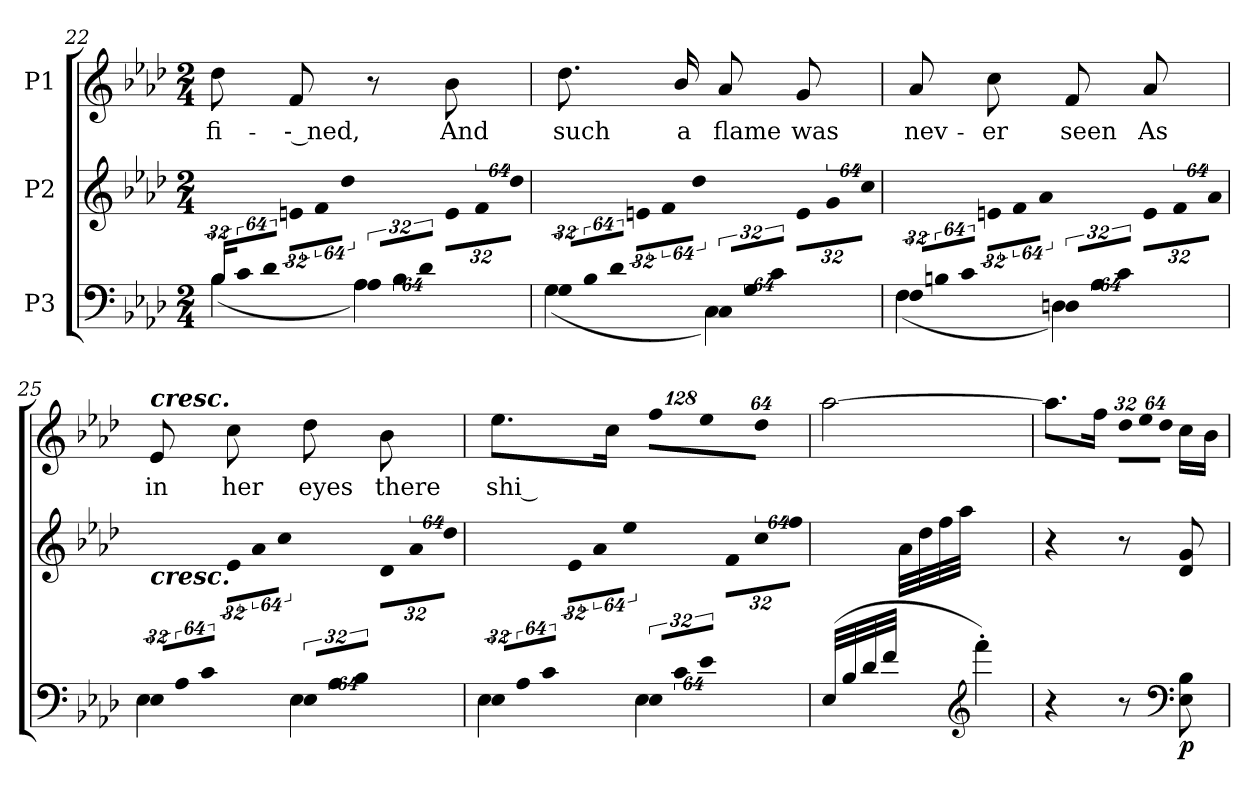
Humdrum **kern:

**kern	**dynam	**kern	**kern	**text
*part3	*part3	*part2	*part1	*part1
*staff3	*staff3	*staff2	*staff1	*staff1
*I"P3	*	*I"P2	*I"P1	*
!!LO:PB:g=z
*clefF4	*	*clefG2	*clefG2	*
*k[b-e-a-d-]	*	*k[b-e-a-d-]	*k[b-e-a-d-]	*
*A-:	*	*A-:	*A-:	*
*M2/4	*	*M2/4	*M2/4	*
=22	=22	=22	=22	=22
!LO:N:vis=16	!	!	!	!
*^	*	*	*	*
!	!	!	!	!	!LO:LY:b:color=#000000
(512%21B-i/LL	(4B-i\	.	32ryy	8dd-i\	- fi-
.	.	.	128ryy	.	.
.	.	.	512ryy	.	.
!LO:N:vis=16	!	!	!	!	!
1024%43ci/	.	.	32ryy	.	.
.	.	.	128ryy	.	.
.	.	.	512.ryy	.	.
!LO:N:vis=16	!	!	!	!	!
1024%43d-i/JJ	.	.	32ryy	.	.
.	.	.	128ryy	.	.
.	.	.	512.ryy	.	.
!	!	!	!LO:N:vis=16	!	!
!	!	!	!	!	!LO:LY:b:color=#000000
32ryy	.	.	512%21eni\LL	8f<i/	-- ned,
128ryy	.	.	.	.	.
512ryy	.	.	.	.	.
!	!	!	!LO:N:vis=16	!	!
32ryy	.	.	1024%43fi\	.	.
128ryy	.	.	.	.	.
512.ryy	.	.	.	.	.
!	!	!	!LO:N:vis=16	!	!
32ryy	.	.	1024%43dd-i\JJ	.	.
128ryy	.	.	.	.	.
512.ryy)	.	.	.	.	.
!LO:N:vis=16	!	!	!	!	!
(512%21A-i/LL	4A-i\)	.	32ryy	8r	.
.	.	.	128ryy	.	.
.	.	.	512ryy	.	.
!LO:N:vis=16	!	!	!	!	!
1024%43B-i/	.	.	32ryy	.	.
.	.	.	128ryy	.	.
.	.	.	512.ryy	.	.
!LO:N:vis=16	!	!	!	!	!
1024%43d-i/JJ	.	.	32ryy	.	.
.	.	.	128ryy	.	.
.	.	.	512.ryy	.	.
!	!	!	!LO:N:vis=16	!	!
!	!	!	!	!	!LO:LY:b:color=#000000
32ryy	.	.	512%21ei\LL	8b-i\	And
128ryy	.	.	.	.	.
512ryy	.	.	.	.	.
!	!	!	!LO:N:vis=16	!	!
32ryy	.	.	1024%43fi\	.	.
128ryy	.	.	.	.	.
512.ryy	.	.	.	.	.
!	!	!	!LO:N:vis=16	!	!
32ryy	.	.	1024%43dd-i\JJ	.	.
128ryy	.	.	.	.	.
512.ryy)	.	.	.	.	.
=23	=23	=23	=23	=23	=23
!LO:N:vis=16	!	!	!	!	!
!	!	!	!	!	!LO:LY:b:color=#000000
(512%21Gi/LL	(4Gi\	.	32ryy	8.dd-i\	such
.	.	.	128ryy	.	.
.	.	.	512ryy	.	.
!LO:N:vis=16	!	!	!	!	!
1024%43B-i/	.	.	32ryy	.	.
.	.	.	128ryy	.	.
.	.	.	512.ryy	.	.
!LO:N:vis=16	!	!	!	!	!
1024%43d-i/JJ	.	.	32ryy	.	.
.	.	.	128ryy	.	.
.	.	.	512.ryy	.	.
!	!	!	!LO:N:vis=16	!	!
32ryy	.	.	512%21eni\LL	.	.
128ryy	.	.	.	.	.
512ryy	.	.	.	.	.
!	!	!	!LO:N:vis=16	!	!
32ryy	.	.	1024%43fi\	.	.
!	!	!	!	!	!LO:LY:b:color=#000000
.	.	.	.	16b-i/	a
128ryy	.	.	.	.	.
512.ryy	.	.	.	.	.
!	!	!	!LO:N:vis=16	!	!
32ryy	.	.	1024%43dd-i\JJ	.	.
128ryy	.	.	.	.	.
512.ryy)	.	.	.	.	.
!LO:N:vis=16	!	!	!	!	!
!	!	!	!	!	!LO:LY:b:color=#000000
(512%21Ci/LL	4Ci\)	.	32ryy	8a-i/	flame
.	.	.	128ryy	.	.
.	.	.	512ryy	.	.
!LO:N:vis=16	!	!	!	!	!
1024%43Gi/	.	.	32ryy	.	.
.	.	.	128ryy	.	.
.	.	.	512.ryy	.	.
!LO:N:vis=16	!	!	!	!	!
1024%43ci/JJ	.	.	32ryy	.	.
.	.	.	128ryy	.	.
.	.	.	512.ryy	.	.
!	!	!	!LO:N:vis=16	!	!
!	!	!	!	!	!LO:LY:b:color=#000000
32ryy	.	.	512%21ei\LL	8gi/	was
128ryy	.	.	.	.	.
512ryy	.	.	.	.	.
!	!	!	!LO:N:vis=16	!	!
32ryy	.	.	1024%43gi\	.	.
128ryy	.	.	.	.	.
512.ryy	.	.	.	.	.
!	!	!	!LO:N:vis=16	!	!
32ryy	.	.	1024%43cci\JJ	.	.
128ryy	.	.	.	.	.
512.ryy)	.	.	.	.	.
=24	=24	=24	=24	=24	=24
!LO:N:vis=16	!	!	!	!	!
!	!	!	!	!	!LO:LY:b:color=#000000
(512%21Fi/LL	(4Fi\	.	32ryy	8a-i/	nev-
.	.	.	128ryy	.	.
.	.	.	512ryy	.	.
!LO:N:vis=16	!	!	!	!	!
1024%43Bni/	.	.	32ryy	.	.
.	.	.	128ryy	.	.
.	.	.	512.ryy	.	.
!LO:N:vis=16	!	!	!	!	!
1024%43ci/JJ	.	.	32ryy	.	.
.	.	.	128ryy	.	.
.	.	.	512.ryy	.	.
!	!	!	!LO:N:vis=16	!	!
!	!	!	!	!	!LO:LY:b:color=#000000
32ryy	.	.	512%21eni\LL	8cci\	-er
128ryy	.	.	.	.	.
512ryy	.	.	.	.	.
!	!	!	!LO:N:vis=16	!	!
32ryy	.	.	1024%43fi\	.	.
128ryy	.	.	.	.	.
512.ryy	.	.	.	.	.
!	!	!	!LO:N:vis=16	!	!
32ryy	.	.	1024%43a-i\JJ	.	.
128ryy	.	.	.	.	.
512.ryy)	.	.	.	.	.
!LO:N:vis=16	!	!	!	!	!
!	!	!	!	!	!LO:LY:b:color=#000000
(512%21D-i/LL	4Dni\)	.	32ryy	8fi/	seen
.	.	.	128ryy	.	.
.	.	.	512ryy	.	.
!LO:N:vis=16	!	!	!	!	!
1024%43A-i/	.	.	32ryy	.	.
.	.	.	128ryy	.	.
.	.	.	512.ryy	.	.
!LO:N:vis=16	!	!	!	!	!
1024%43ci/JJ	.	.	32ryy	.	.
.	.	.	128ryy	.	.
.	.	.	512.ryy	.	.
!	!	!	!LO:N:vis=16	!	!
!	!	!	!	!	!LO:LY:b:color=#000000
32ryy	.	.	512%21ei\LL	8a-i/	As
128ryy	.	.	.	.	.
512ryy	.	.	.	.	.
!	!	!	!LO:N:vis=16	!	!
32ryy	.	.	1024%43fi\	.	.
128ryy	.	.	.	.	.
512.ryy	.	.	.	.	.
!	!	!	!LO:N:vis=16	!	!
32ryy	.	.	1024%43a-i\JJ	.	.
128ryy	.	.	.	.	.
512.ryy)	.	.	.	.	.
!!LO:LB:g=z
=25	=25	=25	=25	=25	=25
!LO:N:vis=16	!	!	!	!	!
!	!	!	!	!LO:TX:a:Bi:t=cresc.	!
!	!	!	!LO:TX:b:Bi:t=cresc.	!	!
!	!	!	!	!	!LO:LY:b:color=#000000
(512%21E-i/LL	4E-i\	.	32ryy	8e-i/	in
.	.	.	128ryy	.	.
.	.	.	512ryy	.	.
!LO:N:vis=16	!	!	!	!	!
1024%43A-i/	.	.	32ryy	.	.
.	.	.	128ryy	.	.
.	.	.	512.ryy	.	.
!LO:N:vis=16	!	!	!	!	!
1024%43ci/JJ	.	.	32ryy	.	.
.	.	.	128ryy	.	.
.	.	.	512.ryy	.	.
!	!	!	!LO:N:vis=16	!	!
!	!	!	!	!	!LO:LY:b:color=#000000
32ryy	.	.	512%21e-i\LL	8cci\	her
128ryy	.	.	.	.	.
512ryy	.	.	.	.	.
!	!	!	!LO:N:vis=16	!	!
32ryy	.	.	1024%43a-i\	.	.
128ryy	.	.	.	.	.
512.ryy	.	.	.	.	.
!	!	!	!LO:N:vis=16	!	!
32ryy	.	.	1024%43cci\JJ	.	.
128ryy	.	.	.	.	.
512.ryy)	.	.	.	.	.
!LO:N:vis=16	!	!	!	!	!
!	!	!	!	!	!LO:LY:b:color=#000000
(512%21E-i/LL	4E-i\	.	32ryy	8dd-i\	eyes
.	.	.	128ryy	.	.
.	.	.	512ryy	.	.
!LO:N:vis=16	!	!	!	!	!
1024%43A-i/	.	.	32ryy	.	.
.	.	.	128ryy	.	.
.	.	.	512.ryy	.	.
!LO:N:vis=16	!	!	!	!	!
1024%43B-i/JJ	.	.	32ryy	.	.
.	.	.	128ryy	.	.
.	.	.	512.ryy	.	.
!	!	!	!LO:N:vis=16	!	!
!	!	!	!	!	!LO:LY:b:color=#000000
32ryy	.	.	512%21d-i\LL	8b-i\	there
128ryy	.	.	.	.	.
512ryy	.	.	.	.	.
!	!	!	!LO:N:vis=16	!	!
32ryy	.	.	1024%43a-i\	.	.
128ryy	.	.	.	.	.
512.ryy	.	.	.	.	.
!	!	!	!LO:N:vis=16	!	!
32ryy	.	.	1024%43dd-i\JJ	.	.
128ryy	.	.	.	.	.
512.ryy)	.	.	.	.	.
=26	=26	=26	=26	=26	=26
!LO:N:vis=16	!	!	!	!	!
!	!	!	!	!	!LO:LY:b:color=#000000
(512%21E-i/LL	4E-i\	.	32ryy	8.ee-i\L	shi --
.	.	.	128ryy	.	.
.	.	.	512ryy	.	.
!LO:N:vis=16	!	!	!	!	!
1024%43A-i/	.	.	32ryy	.	.
.	.	.	128ryy	.	.
.	.	.	512.ryy	.	.
!LO:N:vis=16	!	!	!	!	!
1024%43ci/JJ	.	.	32ryy	.	.
.	.	.	128ryy	.	.
.	.	.	512.ryy	.	.
!	!	!	!LO:N:vis=16	!	!
32ryy	.	.	512%21e-i\LL	.	.
128ryy	.	.	.	.	.
512ryy	.	.	.	.	.
!	!	!	!LO:N:vis=16	!	!
32ryy	.	.	1024%43a-i\	.	.
.	.	.	.	16cci\Jk	.
128ryy	.	.	.	.	.
512.ryy	.	.	.	.	.
!	!	!	!LO:N:vis=16	!	!
32ryy	.	.	1024%43ee-i\JJ	.	.
128ryy	.	.	.	.	.
512.ryy)	.	.	.	.	.
!LO:N:vis=16	!	!	!	!	!
*	*	*	*	*Xbrackettup	*
!	!	!	!	!LO:N:vis=8	!
(512%21E-i/LL	4E-i\	.	32ryy	1024%85ffi\L	.
.	.	.	128ryy	.	.
.	.	.	512ryy	.	.
!LO:N:vis=16	!	!	!	!	!
1024%43ci/	.	.	32ryy	.	.
.	.	.	128ryy	.	.
.	.	.	512.ryy	.	.
!LO:N:vis=16	!	!	!	!LO:N:vis=8	!
1024%43e-i/JJ	.	.	32ryy	1024%85ee-i\	.
.	.	.	128ryy	.	.
.	.	.	512.ryy	.	.
!	!	!	!LO:N:vis=16	!	!
32ryy	.	.	512%21fi\LL	.	.
128ryy	.	.	.	.	.
512ryy	.	.	.	.	.
!	!	!	!LO:N:vis=16	!LO:N:vis=8	!
32ryy	.	.	1024%43cci\	512%43dd-i\J	.
128ryy	.	.	.	.	.
512.ryy	.	.	.	.	.
!	!	!	!LO:N:vis=16	!	!
32ryy	.	.	1024%43ffi\JJ	.	.
128ryy	.	.	.	.	.
512.ryy)	.	.	.	.	.
*v	*v	*	*	*	*
=27	=27	=27	=27	=27
(32E-i/LLL	.	8ryy	[2aa-i\	.
32B-i/	.	.	.	.
32d-i/	.	.	.	.
32fi/JJJ	.	.	.	.
8ryy	.	32a-i\LLL	.	.
.	.	32dd-i\	.	.
.	.	32ffi\	.	.
.	.	32aa-i\JJJ	.	.
*clefG2	*	*	*	*
4fff'i\)	.	4ryy	.	.
=28	=28	=28	=28	=28
4r	.	4r	8.aa-i\L]	.
.	.	.	16ffi\Jk	.
!	!	!	!LO:N:vis=16	!
8r	.	8r	512%21dd-i\LL	.
!	!	!	!LO:N:vis=16	!
.	.	.	1024%43ee-i\	.
!	!	!	!LO:N:vis=16	!
.	.	.	1024%43dd-i\JJ	.
*clefF4	*	*	*	*
8E-i\ 8B-i	p	8d-i/ 8gi	16cci\LL	.
.	.	.	16b-i\JJ	.
=	=	=	=	=
*-	*-	*-	*-	*-
